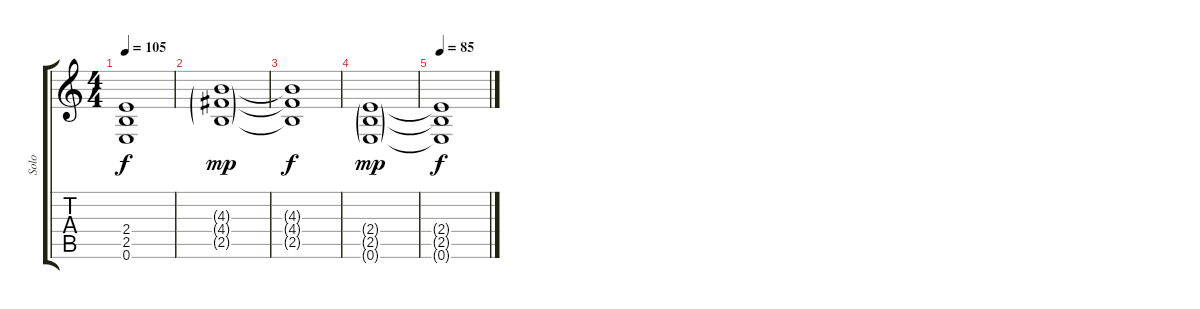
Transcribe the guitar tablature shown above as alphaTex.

\track ("Solo" "Solo") {instrument distortionguitar}
\staff {score tabs}
\tuning (E4 B3 G3 D3 A2 E2) {hide}
\ts (4 4)
\tempo 105
\clef g2
\ks c
(2.4{t} 2.5{t} 0.6{t}).1{dy f} |
(4.3{g} 4.4{g} 2.5{g}).1{dy mp} |
(4.3{t} 4.4{t} 2.5{t}).1{dy f} |
(2.4{g} 2.5{g} 0.6{g}).1{dy mp} |
\tempo 85
(2.4{t} 2.5{t} 0.6{t}).1{dy f}
